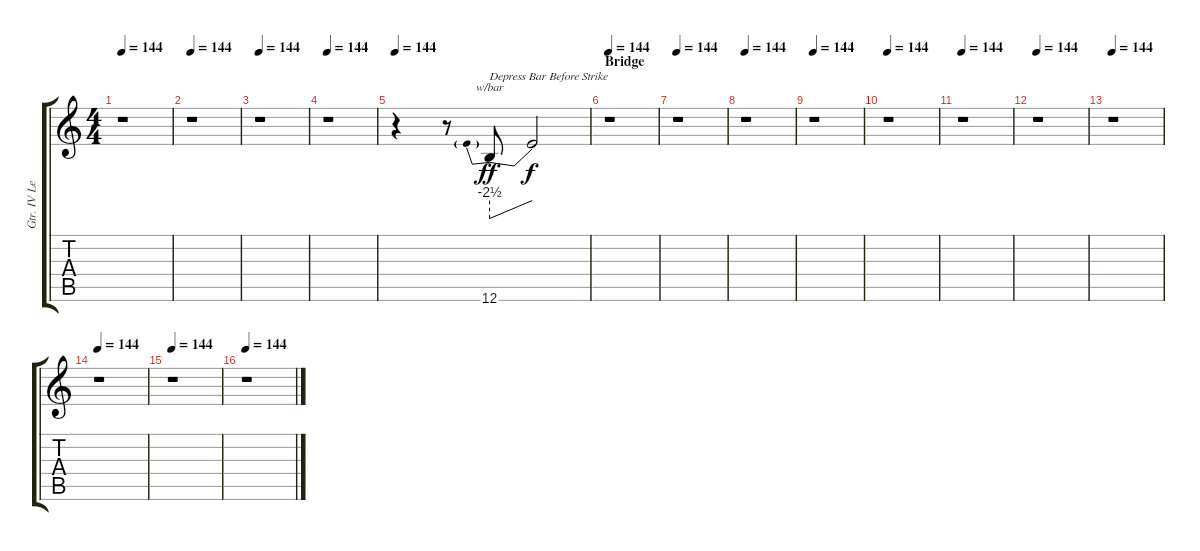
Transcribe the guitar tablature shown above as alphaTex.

\track ("Gtr. IV Lead" "Gtr. IV Le") {instrument overdrivenguitar}
\staff {score tabs}
\tuning (E4 B3 G3 D3 A2 E2) {hide}
\ts (4 4)
\tempo 144
\clef g2
\ks c
r.1{dy ff} |
\tempo 144
r.1 |
\tempo 144
r.1 |
\tempo 144
r.1 |
\tempo 144
r.4{balance 8} r.8 12.6.8{tbe (predivedive default 0 -10 60 0) txt "Depress Bar Before Strike"} 12.6{t}.2{dy f} |
\section ("" "Bridge")
\tempo 144
r.1 |
\tempo 144
r.1 |
\tempo 144
r.1 |
\tempo 144
r.1 |
\tempo 144
r.1 |
\tempo 144
r.1 |
\tempo 144
r.1 |
\tempo 144
r.1 |
\tempo 144
r.1 |
\tempo 144
r.1 |
\tempo 144
r.1
